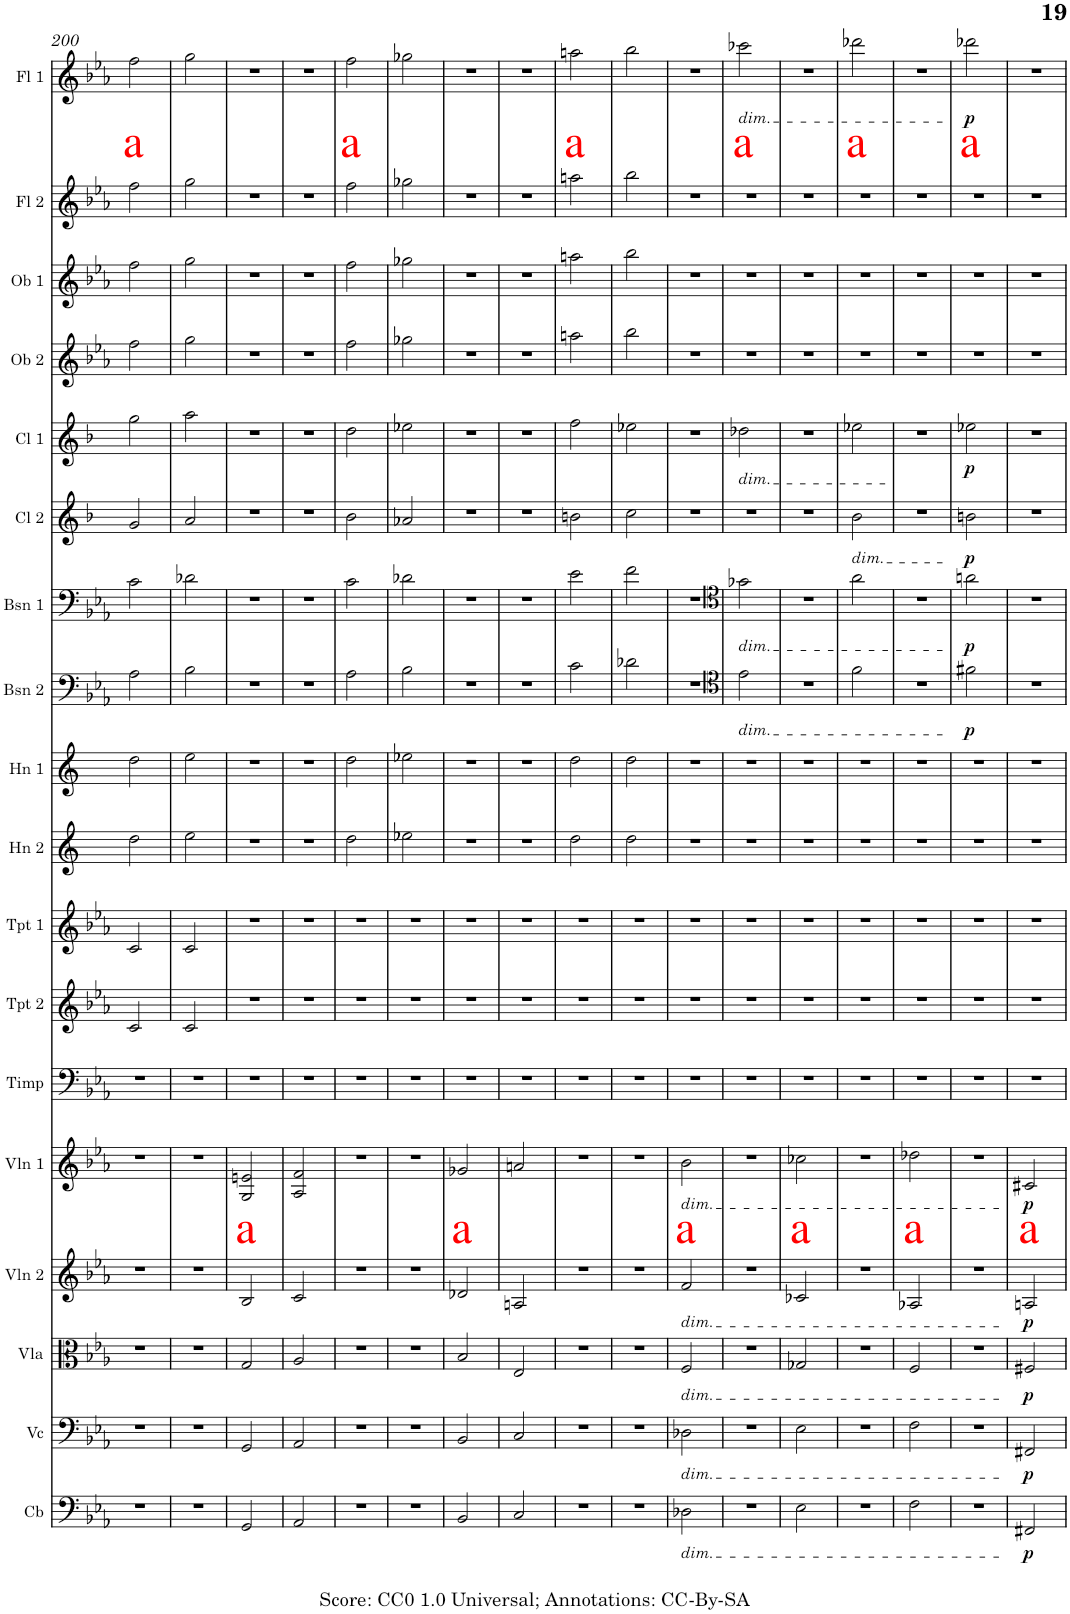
**kern	**dynam	**kern	**dynam	**kern	**dynam	**kern	**dynam	**kern	**text	**dynam	**kern	**kern	**kern	**kern	**kern	**kern	**dynam	**kern	**dynam	**kern	**dynam	**kern	**dynam	**kern	**kern	**kern	**kern	**text	**dynam
*part18	*part18	*part17	*part17	*part16	*part16	*part15	*part15	*part14	*part14	*part14	*part13	*part12	*part11	*part10	*part9	*part8	*part8	*part7	*part7	*part6	*part6	*part5	*part5	*part4	*part3	*part2	*part1	*part1	*part1
*staff18	*staff18	*staff17	*staff17	*staff16	*staff16	*staff15	*staff15	*staff14	*staff14	*staff14	*staff13	*staff12	*staff11	*staff10	*staff9	*staff8	*staff8	*staff7	*staff7	*staff6	*staff6	*staff5	*staff5	*staff4	*staff3	*staff2	*staff1	*staff1	*staff1
*I"Contrabass	*	*I"Violoncello	*	*I"Viola	*	*I"Violin 2	*	*I"Violin 1	*	*	*I"Timpani	*I"C Trumpet 2	*I"C Trumpet 1	*I"Eb Horn 2	*I"Eb Horn 1	*I"Bassoon 2	*	*I"Bassoon 1	*	*I"Bb Clarinet 2	*	*I"Bb Clarinet	*	*I"Oboe 2	*I"Oboe 1	*I"Flute 2	*I"Flute 1	*	*
*I'Cb	*	*I'Vc	*	*I'Vla	*	*I'Vln 2	*	*I'Vln 1	*	*	*I'Timp	*I'Tpt 2	*I'Tpt 1	*I'Hn 2	*I'Hn 1	*I'Bsn 2	*	*I'Bsn 1	*	*I'Cl 2	*	*I'Cl 1	*	*I'Ob 2	*I'Ob 1	*I'Fl 2	*I'Fl 1	*	*
!!LO:PB:g=z
*clefF4	*	*clefF4	*	*clefC3	*	*clefG2	*	*clefG2	*	*	*clefF4	*clefG2	*clefG2	*clefG2	*clefG2	*clefF4	*	*clefF4	*	*clefG2	*	*clefG2	*	*clefG2	*clefG2	*clefG2	*clefG2	*	*
*Trd7c12	*	*	*	*	*	*	*	*	*	*	*	*	*	*Trd5c9	*Trd5c9	*	*	*	*	*Trd1c2	*	*Trd1c2	*	*	*	*	*	*	*
*k[b-e-a-]	*	*k[b-e-a-]	*	*k[b-e-a-]	*	*k[b-e-a-]	*	*k[b-e-a-]	*	*	*k[b-e-a-]	*k[b-e-a-]	*k[b-e-a-]	*k[]	*k[]	*k[b-e-a-]	*	*k[b-e-a-]	*	*k[b-]	*	*k[b-]	*	*k[b-e-a-]	*k[b-e-a-]	*k[b-e-a-]	*k[b-e-a-]	*	*
*M2/4	*	*M2/4	*	*M2/4	*	*M2/4	*	*M2/4	*	*	*M2/4	*M2/4	*M2/4	*M2/4	*M2/4	*M2/4	*	*M2/4	*	*M2/4	*	*M2/4	*	*M2/4	*M2/4	*M2/4	*M2/4	*	*
=200	=200	=200	=200	=200	=200	=200	=200	=200	=200	=200	=200	=200	=200	=200	=200	=200	=200	=200	=200	=200	=200	=200	=200	=200	=200	=200	=200	=200	=200
!	!	!	!	!	!	!	!	!	!	!	!	!	!	!	!	!	!	!	!	!	!	!	!	!	!	!	!	!LO:LY:b:color=#FF0000	!
2r	.	2r	.	2r	.	2r	.	2r	.	.	2r	2c/	2c/	2dd\	2dd\	2A-\	.	2c\	.	2g/	.	2gg\	.	2ff\	2ff\	2ff\	2ff\	a	.
=201	=201	=201	=201	=201	=201	=201	=201	=201	=201	=201	=201	=201	=201	=201	=201	=201	=201	=201	=201	=201	=201	=201	=201	=201	=201	=201	=201	=201	=201
2r	.	2r	.	2r	.	2r	.	2r	.	.	2r	2c/	2c/	2ee\	2ee\	2B-\	.	2d-X\	.	2a/	.	2aa\	.	2gg\	2gg\	2gg\	2gg\	.	.
=202	=202	=202	=202	=202	=202	=202	=202	=202	=202	=202	=202	=202	=202	=202	=202	=202	=202	=202	=202	=202	=202	=202	=202	=202	=202	=202	=202	=202	=202
!	!	!	!	!	!	!	!	!	!LO:LY:b:color=#FF0000	!	!	!	!	!	!	!	!	!	!	!	!	!	!	!	!	!	!	!	!
2GG/	.	2GG/	.	2G/	.	2B-/	.	2G/ 2en/	a	.	2r	2r	2r	2r	2r	2r	.	2r	.	2r	.	2r	.	2r	2r	2r	2r	.	.
=203	=203	=203	=203	=203	=203	=203	=203	=203	=203	=203	=203	=203	=203	=203	=203	=203	=203	=203	=203	=203	=203	=203	=203	=203	=203	=203	=203	=203	=203
2AA-/	.	2AA-/	.	2A-/	.	2c/	.	2A-/ 2f/	.	.	2r	2r	2r	2r	2r	2r	.	2r	.	2r	.	2r	.	2r	2r	2r	2r	.	.
=204	=204	=204	=204	=204	=204	=204	=204	=204	=204	=204	=204	=204	=204	=204	=204	=204	=204	=204	=204	=204	=204	=204	=204	=204	=204	=204	=204	=204	=204
!	!	!	!	!	!	!	!	!	!	!	!	!	!	!	!	!	!	!	!	!	!	!	!	!	!	!	!	!LO:LY:b:color=#FF0000	!
2r	.	2r	.	2r	.	2r	.	2r	.	.	2r	2r	2r	2dd\	2dd\	2A-\	.	2c\	.	2b-\	.	2dd\	.	2ff\	2ff\	2ff\	2ff\	a	.
=205	=205	=205	=205	=205	=205	=205	=205	=205	=205	=205	=205	=205	=205	=205	=205	=205	=205	=205	=205	=205	=205	=205	=205	=205	=205	=205	=205	=205	=205
2r	.	2r	.	2r	.	2r	.	2r	.	.	2r	2r	2r	2ee-X\	2ee-X\	2B-\	.	2d-X\	.	2a-X/	.	2ee-X\	.	2gg-X\	2gg-X\	2gg-X\	2gg-X\	.	.
=206	=206	=206	=206	=206	=206	=206	=206	=206	=206	=206	=206	=206	=206	=206	=206	=206	=206	=206	=206	=206	=206	=206	=206	=206	=206	=206	=206	=206	=206
!	!	!	!	!	!	!	!	!	!LO:LY:b:color=#FF0000	!	!	!	!	!	!	!	!	!	!	!	!	!	!	!	!	!	!	!	!
2BB-/	.	2BB-/	.	2B-/	.	2d-X/	.	2g-X/	a	.	2r	2r	2r	2r	2r	2r	.	2r	.	2r	.	2r	.	2r	2r	2r	2r	.	.
=207	=207	=207	=207	=207	=207	=207	=207	=207	=207	=207	=207	=207	=207	=207	=207	=207	=207	=207	=207	=207	=207	=207	=207	=207	=207	=207	=207	=207	=207
2C/	.	2C/	.	2E-/	.	2An/	.	2an/	.	.	2r	2r	2r	2r	2r	2r	.	2r	.	2r	.	2r	.	2r	2r	2r	2r	.	.
=208	=208	=208	=208	=208	=208	=208	=208	=208	=208	=208	=208	=208	=208	=208	=208	=208	=208	=208	=208	=208	=208	=208	=208	=208	=208	=208	=208	=208	=208
!	!	!	!	!	!	!	!	!	!	!	!	!	!	!	!	!	!	!	!	!	!	!	!	!	!	!	!	!LO:LY:b:color=#FF0000	!
2r	.	2r	.	2r	.	2r	.	2r	.	.	2r	2r	2r	2dd\	2dd\	2c\	.	2e-\	.	2bn\	.	2ff\	.	2aan\	2aan\	2aan\	2aan\	a	.
=209	=209	=209	=209	=209	=209	=209	=209	=209	=209	=209	=209	=209	=209	=209	=209	=209	=209	=209	=209	=209	=209	=209	=209	=209	=209	=209	=209	=209	=209
2r	.	2r	.	2r	.	2r	.	2r	.	.	2r	2r	2r	2dd\	2dd\	2d-X\	.	2f\	.	2cc\	.	2ee-X\	.	2bb-\	2bb-\	2bb-\	2bb-\	.	.
=210	=210	=210	=210	=210	=210	=210	=210	=210	=210	=210	=210	=210	=210	=210	=210	=210	=210	=210	=210	=210	=210	=210	=210	=210	=210	=210	=210	=210	=210
!	!	!	!	!	!	!	!	!LO:TX:b:i:t=dim.	!	!	!	!	!	!	!	!	!	!	!	!	!	!	!	!	!	!	!	!	!
!	!	!	!	!	!	!LO:TX:b:i:t=dim.	!	!	!	!	!	!	!	!	!	!	!	!	!	!	!	!	!	!	!	!	!	!	!
!	!	!	!	!LO:TX:b:i:t=dim.	!	!	!	!	!	!	!	!	!	!	!	!	!	!	!	!	!	!	!	!	!	!	!	!	!
!	!	!LO:TX:b:i:t=dim.	!	!	!	!	!	!	!	!	!	!	!	!	!	!	!	!	!	!	!	!	!	!	!	!	!	!	!
!LO:TX:b:i:t=dim.	!	!	!	!	!	!	!	!	!	!	!	!	!	!	!	!	!	!	!	!	!	!	!	!	!	!	!	!	!
!	!	!	!	!	!	!	!	!	!LO:LY:b:color=#FF0000	!	!	!	!	!	!	!	!	!	!	!	!	!	!	!	!	!	!	!	!
2D-X\	.	2D-X\	.	2F/	.	2f/	.	2b-\	a	.	2r	2r	2r	2r	2r	2r	.	2r	.	2r	.	2r	.	2r	2r	2r	2r	.	.
=211	=211	=211	=211	=211	=211	=211	=211	=211	=211	=211	=211	=211	=211	=211	=211	=211	=211	=211	=211	=211	=211	=211	=211	=211	=211	=211	=211	=211	=211
*	*	*	*	*	*	*	*	*	*	*	*	*	*	*	*	*clefC4	*	*clefC4	*	*	*	*	*	*	*	*	*	*	*
!	!	!	!	!	!	!	!	!	!	!	!	!	!	!	!	!	!	!	!	!	!	!	!	!	!	!	!LO:TX:b:i:t=dim.	!	!
!	!	!	!	!	!	!	!	!	!	!	!	!	!	!	!	!	!	!	!	!	!	!LO:TX:b:i:t=dim.	!	!	!	!	!	!	!
!	!	!	!	!	!	!	!	!	!	!	!	!	!	!	!	!	!	!LO:TX:b:i:t=dim.	!	!	!	!	!	!	!	!	!	!	!
!	!	!	!	!	!	!	!	!	!	!	!	!	!	!	!	!LO:TX:b:i:t=dim.	!	!	!	!	!	!	!	!	!	!	!	!	!
!	!	!	!	!	!	!	!	!	!	!	!	!	!	!	!	!	!	!	!	!	!	!	!	!	!	!	!	!LO:LY:b:color=#FF0000	!
2r	.	2r	.	2r	.	2r	.	2r	.	.	2r	2r	2r	2r	2r	2e-\	.	2g-X\	.	2r	.	2dd-X\	.	2r	2r	2r	2ccc-X\	a	.
=212	=212	=212	=212	=212	=212	=212	=212	=212	=212	=212	=212	=212	=212	=212	=212	=212	=212	=212	=212	=212	=212	=212	=212	=212	=212	=212	=212	=212	=212
!	!	!	!	!	!	!	!	!	!LO:LY:b:color=#FF0000	!	!	!	!	!	!	!	!	!	!	!	!	!	!	!	!	!	!	!	!
2E-\	.	2E-\	.	2G-X/	.	2c-X/	.	2cc-X\	a	.	2r	2r	2r	2r	2r	2r	.	2r	.	2r	.	2r	.	2r	2r	2r	2r	.	.
=213	=213	=213	=213	=213	=213	=213	=213	=213	=213	=213	=213	=213	=213	=213	=213	=213	=213	=213	=213	=213	=213	=213	=213	=213	=213	=213	=213	=213	=213
!	!	!	!	!	!	!	!	!	!	!	!	!	!	!	!	!	!	!	!	!LO:TX:b:i:t=dim.	!	!	!	!	!	!	!	!	!
!	!	!	!	!	!	!	!	!	!	!	!	!	!	!	!	!	!	!	!	!	!	!	!	!	!	!	!	!LO:LY:b:color=#FF0000	!
2r	.	2r	.	2r	.	2r	.	2r	.	.	2r	2r	2r	2r	2r	2f\	.	2a-\	.	2b-\	.	2ee-X\	.	2r	2r	2r	2ddd-X\	a	.
=214	=214	=214	=214	=214	=214	=214	=214	=214	=214	=214	=214	=214	=214	=214	=214	=214	=214	=214	=214	=214	=214	=214	=214	=214	=214	=214	=214	=214	=214
!	!	!	!	!	!	!	!	!	!LO:LY:b:color=#FF0000	!	!	!	!	!	!	!	!	!	!	!	!	!	!	!	!	!	!	!	!
2F\	.	2F\	.	2F/	.	2A-X/	.	2dd-X\	a	.	2r	2r	2r	2r	2r	2r	.	2r	.	2r	.	2r	.	2r	2r	2r	2r	.	.
=215	=215	=215	=215	=215	=215	=215	=215	=215	=215	=215	=215	=215	=215	=215	=215	=215	=215	=215	=215	=215	=215	=215	=215	=215	=215	=215	=215	=215	=215
!	!	!	!	!	!	!	!	!	!	!	!	!	!	!	!	!	!LO:DY:b	!	!LO:DY:b	!	!LO:DY:b	!	!LO:DY:b	!	!	!	!	!LO:LY:b:color=#FF0000	!LO:DY:b
2r	.	2r	.	2r	.	2r	.	2r	.	.	2r	2r	2r	2r	2r	2f#X\	p	2an\	p	2bn\	p	2ee-X\	p	2r	2r	2r	2ddd-X\	a	p
=216	=216	=216	=216	=216	=216	=216	=216	=216	=216	=216	=216	=216	=216	=216	=216	=216	=216	=216	=216	=216	=216	=216	=216	=216	=216	=216	=216	=216	=216
!	!LO:DY:b	!	!LO:DY:b	!	!LO:DY:b	!	!LO:DY:b	!	!LO:LY:b:color=#FF0000	!LO:DY:b	!	!	!	!	!	!	!	!	!	!	!	!	!	!	!	!	!	!	!
2FF#X/	p	2FF#X/	p	2F#X/	p	2An/	p	2c#X/	a	p	2r	2r	2r	2r	2r	2r	.	2r	.	2r	.	2r	.	2r	2r	2r	2r	.	.
=	=	=	=	=	=	=	=	=	=	=	=	=	=	=	=	=	=	=	=	=	=	=	=	=	=	=	=	=	=
*-	*-	*-	*-	*-	*-	*-	*-	*-	*-	*-	*-	*-	*-	*-	*-	*-	*-	*-	*-	*-	*-	*-	*-	*-	*-	*-	*-	*-	*-
